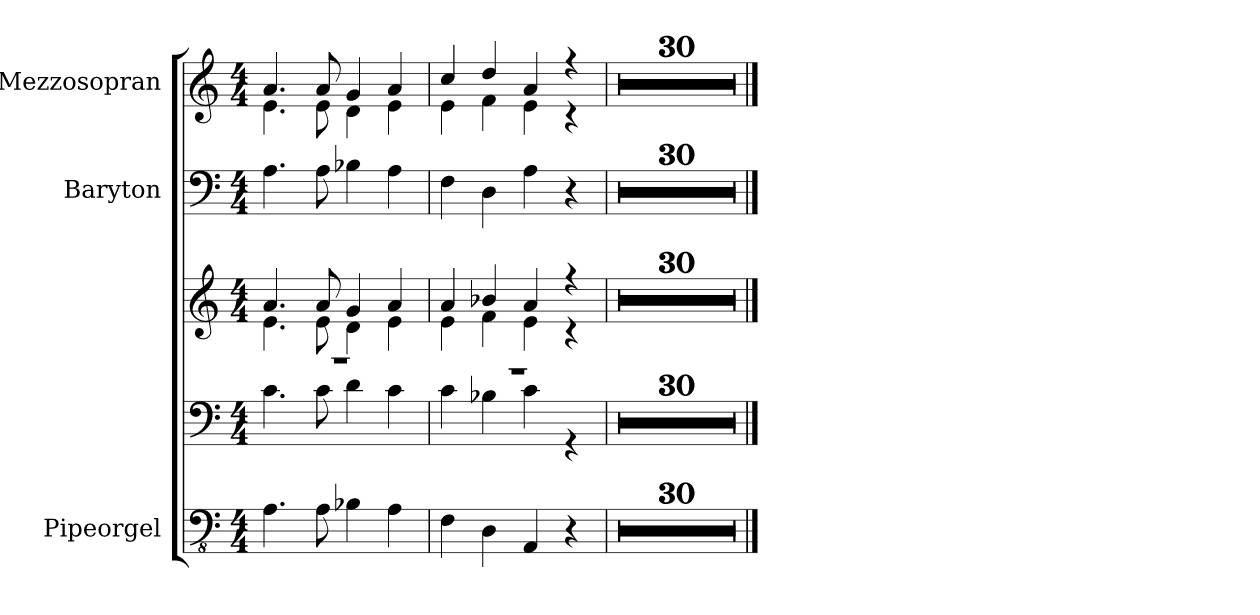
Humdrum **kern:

**kern	**kern	**kern	**kern	**kern
*part3	*part3	*part3	*part2	*part1
*staff5	*staff4	*staff3	*staff2	*staff1
*I"Pipeorgel	*	*	*I"Baryton	*I"Mezzosopran
*I'Org.	*	*	*I'Bar.	*I'Mzs.
*clefFv4	*clefF4	*clefG2	*clefF4	*clefG2
*k[]	*k[]	*k[]	*k[]	*k[]
*M4/4	*M4/4	*M4/4	*M4/4	*M4/4
=1	=1	=1	=1	=1
*	*^	*^	*	*^
4.AA\	1r	4.c\	4.a/	4.e\	4.A\	4.a/	4.e\
8AA\	.	8c\	8a/	8e\	8A\	8a/	8e\
4BB-X\	.	4d\	4g/	4d\	4B-X\	4g/	4d\
4AA\	.	4c\	4a/	4e\	4A\	4a/	4e\
=2	=2	=2	=2	=2	=2	=2	=2
4FF\	1r	4c\	4a/	4e\	4F\	4cc/	4e\
4DD\	.	4B-X\	4b-X/	4f\	4D\	4dd/	4f\
4AAA/	.	4c\	4a/	4e\	4A\	4a/	4e\
4r	.	4r	4r	4r	4r	4r	4r
*	*v	*v	*	*	*	*v	*v
*	*	*v	*v	*	*
=3	=3	=3	=3	=3
1r	1r	1r	1r	1r
=4	=4	=4	=4	=4
1r	1r	1r	1r	1r
=5	=5	=5	=5	=5
1r	1r	1r	1r	1r
=6	=6	=6	=6	=6
1r	1r	1r	1r	1r
=7	=7	=7	=7	=7
1r	1r	1r	1r	1r
!!LO:LB:g=z
=8	=8	=8	=8	=8
1r	1r	1r	1r	1r
=9	=9	=9	=9	=9
1r	1r	1r	1r	1r
=10	=10	=10	=10	=10
1r	1r	1r	1r	1r
=11	=11	=11	=11	=11
1r	1r	1r	1r	1r
=12	=12	=12	=12	=12
1r	1r	1r	1r	1r
=13	=13	=13	=13	=13
1r	1r	1r	1r	1r
=14	=14	=14	=14	=14
1r	1r	1r	1r	1r
=15	=15	=15	=15	=15
1r	1r	1r	1r	1r
=16	=16	=16	=16	=16
1r	1r	1r	1r	1r
=17	=17	=17	=17	=17
1r	1r	1r	1r	1r
=18	=18	=18	=18	=18
1r	1r	1r	1r	1r
!!LO:LB:g=z
=19	=19	=19	=19	=19
1r	1r	1r	1r	1r
=20	=20	=20	=20	=20
1r	1r	1r	1r	1r
=21	=21	=21	=21	=21
1r	1r	1r	1r	1r
=22	=22	=22	=22	=22
1r	1r	1r	1r	1r
=23	=23	=23	=23	=23
1r	1r	1r	1r	1r
=24	=24	=24	=24	=24
1r	1r	1r	1r	1r
=25	=25	=25	=25	=25
1r	1r	1r	1r	1r
=26	=26	=26	=26	=26
1r	1r	1r	1r	1r
=27	=27	=27	=27	=27
1r	1r	1r	1r	1r
=28	=28	=28	=28	=28
1r	1r	1r	1r	1r
=29	=29	=29	=29	=29
1r	1r	1r	1r	1r
!!LO:PB:g=z
=30	=30	=30	=30	=30
1r	1r	1r	1r	1r
=31	=31	=31	=31	=31
1r	1r	1r	1r	1r
=32	=32	=32	=32	=32
1r	1r	1r	1r	1r
==	==	==	==	==
*-	*-	*-	*-	*-
